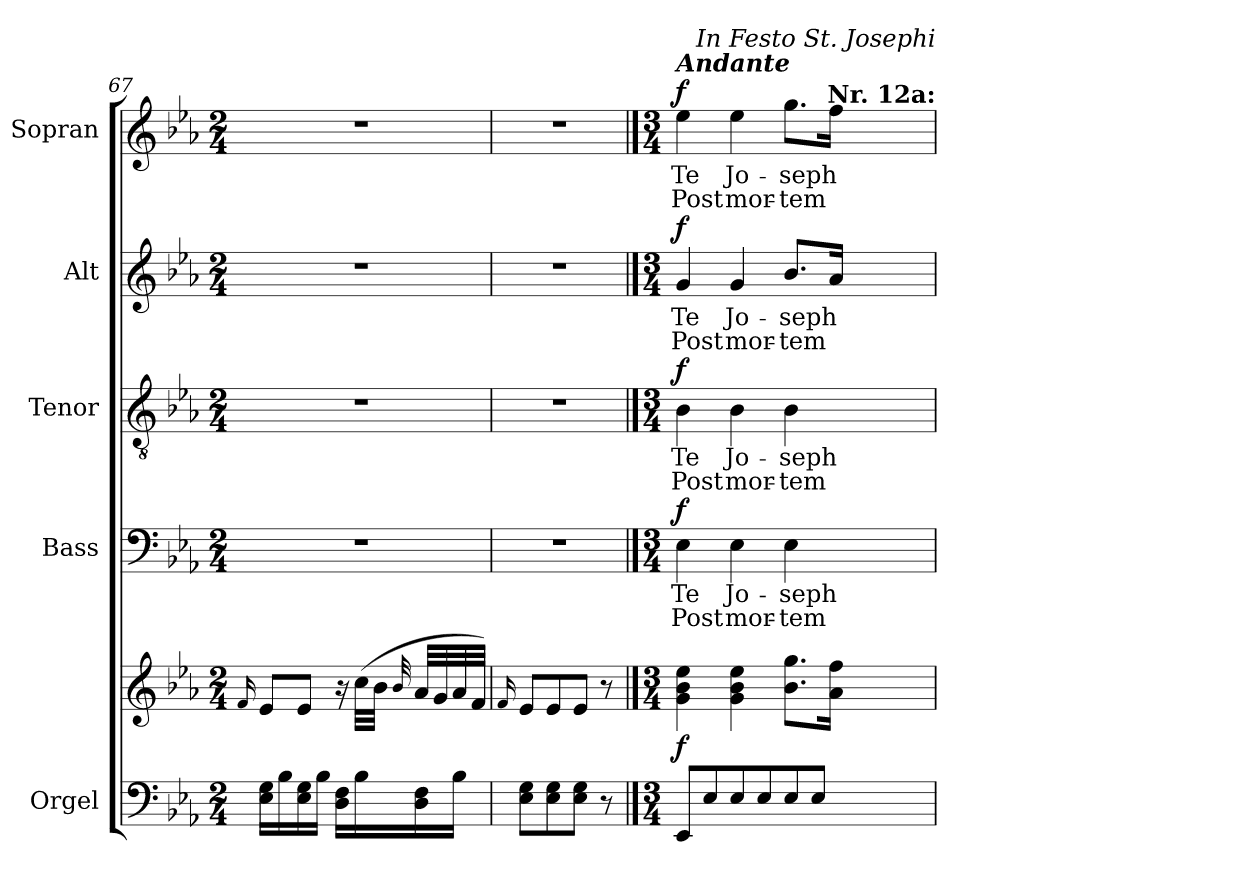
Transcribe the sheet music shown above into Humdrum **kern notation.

**kern	**kern	**dynam	**kern	**text	**text	**dynam	**kern	**text	**text	**dynam	**kern	**text	**text	**dynam	**kern	**text	**text	**dynam
*part5	*part5	*part5	*part4	*part4	*part4	*part4	*part3	*part3	*part3	*part3	*part2	*part2	*part2	*part2	*part1	*part1	*part1	*part1
*staff6	*staff5	*staff5/6	*staff4	*staff4	*staff4	*staff4	*staff3	*staff3	*staff3	*staff3	*staff2	*staff2	*staff2	*staff2	*staff1	*staff1	*staff1	*staff1
*I"Orgel	*	*	*I"Bass	*	*	*	*I"Tenor	*	*	*	*I"Alt	*	*	*	*I"Sopran	*	*	*
*I'Org.	*	*	*I'B.	*	*	*	*I'T.	*	*	*	*I'A.	*	*	*	*I'S.	*	*	*
*clefF4	*clefG2	*	*clefF4	*	*	*	*clefGv2	*	*	*	*clefG2	*	*	*	*clefG2	*	*	*
*k[b-e-a-]	*k[b-e-a-]	*	*k[b-e-a-]	*	*	*	*k[b-e-a-]	*	*	*	*k[b-e-a-]	*	*	*	*k[b-e-a-]	*	*	*
*E-:	*E-:	*	*E-:	*	*	*	*E-:	*	*	*	*E-:	*	*	*	*E-:	*	*	*
*M2/4	*M2/4	*	*M2/4	*	*	*	*M2/4	*	*	*	*M2/4	*	*	*	*M2/4	*	*	*
=67	=67	=67	=67	=67	=67	=67	=67	=67	=67	=67	=67	=67	=67	=67	=67	=67	=67	=67
.	16qqf/	.	.	.	.	.	.	.	.	.	.	.	.	.	.	.	.	.
16E-\ 16G\LL	8e-/L	.	2r	.	.	.	2r	.	.	.	2r	.	.	.	2r	.	.	.
16B-\	.	.	.	.	.	.	.	.	.	.	.	.	.	.	.	.	.	.
16E-\ 16G\	8e-/J	.	.	.	.	.	.	.	.	.	.	.	.	.	.	.	.	.
16B-\JJ	.	.	.	.	.	.	.	.	.	.	.	.	.	.	.	.	.	.
16D\ 16F\LL	16r	.	.	.	.	.	.	.	.	.	.	.	.	.	.	.	.	.
16B-\	(>32cc\LLL	.	.	.	.	.	.	.	.	.	.	.	.	.	.	.	.	.
.	32b-\JJJ	.	.	.	.	.	.	.	.	.	.	.	.	.	.	.	.	.
.	32qqb-/	.	.	.	.	.	.	.	.	.	.	.	.	.	.	.	.	.
16D\ 16F\	32a-/LLL	.	.	.	.	.	.	.	.	.	.	.	.	.	.	.	.	.
.	32g/	.	.	.	.	.	.	.	.	.	.	.	.	.	.	.	.	.
16B-\JJ	32a-/	.	.	.	.	.	.	.	.	.	.	.	.	.	.	.	.	.
.	32f/JJJ)	.	.	.	.	.	.	.	.	.	.	.	.	.	.	.	.	.
=68	=68	=68	=68	=68	=68	=68	=68	=68	=68	=68	=68	=68	=68	=68	=68	=68	=68	=68
.	16qqf/	.	.	.	.	.	.	.	.	.	.	.	.	.	.	.	.	.
8E-\ 8G\L	8e-/L	.	2r	.	.	.	2r	.	.	.	2r	.	.	.	2r	.	.	.
8E-\ 8G\	8e-/	.	.	.	.	.	.	.	.	.	.	.	.	.	.	.	.	.
8E-\ 8G\J	8e-/J	.	.	.	.	.	.	.	.	.	.	.	.	.	.	.	.	.
8r	8r	.	.	.	.	.	.	.	.	.	.	.	.	.	.	.	.	.
!!LO:LB:g=z
==69	==69	==69	==69	==69	==69	==69	==69	==69	==69	==69	==69	==69	==69	==69	==69	==69	==69	==69
*M3/4	*M3/4	*	*M3/4	*	*	*	*M3/4	*	*	*	*M3/4	*	*	*	*M3/4	*	*	*
!	!	!	!	!	!	!	!	!	!	!	!	!	!	!	!LO:TX:a:Bi:t=Andante	!	!	!
!	!	!LO:DY:b	!	!LO:LY:b	!LO:LY:b	!LO:DY:a	!	!LO:LY:b	!LO:LY:b	!LO:DY:a	!	!LO:LY:b	!LO:LY:b	!LO:DY:a	!	!LO:LY:b	!LO:LY:b	!LO:DY:a
8EE-/L	4g\ 4b-\ 4ee-\	f	4E-\	Te	Post	f	4B-\	Te	Post	f	4g/	Te	Post	f	4ee-\	Te	Post	f
8E-/	.	.	.	.	.	.	.	.	.	.	.	.	.	.	.	.	.	.
!	!	!	!	!LO:LY:b	!LO:LY:b	!	!	!LO:LY:b	!LO:LY:b	!	!	!LO:LY:b	!LO:LY:b	!	!	!LO:LY:b	!LO:LY:b	!
8E-/	4g\ 4b-\ 4ee-\	.	4E-\	Jo-	mor-	.	4B-\	Jo-	mor-	.	4g/	Jo-	mor-	.	4ee-\	Jo-	mor-	.
8E-/	.	.	.	.	.	.	.	.	.	.	.	.	.	.	.	.	.	.
!	!	!	!	!LO:LY:b	!LO:LY:b	!	!	!LO:LY:b	!LO:LY:b	!	!	!LO:LY:b	!LO:LY:b	!	!	!LO:LY:b	!LO:LY:b	!
8E-/	8.b-\ 8.gg\L	.	4E-\	-seph	-tem	.	4B-\	-seph	-tem	.	8.b-/L	-seph	-tem	.	8.gg\L	-seph	-tem	.
8E-/J	.	.	.	.	.	.	.	.	.	.	.	.	.	.	.	.	.	.
.	16a-\ 16ff\Jk	.	.	.	.	.	.	.	.	.	16a-/Jk	.	.	.	16ff\Jk	.	.	.
2..ryy	2..ryy	.	2..ryy	.	.	.	2..ryy	.	.	.	2..ryy	.	.	.	2..ryy	.	.	.
!	!	!	!	!	!	!	!	!	!	!	!	!	!	!	!LO:TX:a:B:t=Nr. 12a&colon;	!	!	!
!	!	!	!	!	!	!	!	!	!	!	!	!	!	!	!LO:TX:a:i:t=In Festo St. Josephi	!	!	!
=	=	=	=	=	=	=	=	=	=	=	=	=	=	=	=	=	=	=
*-	*-	*-	*-	*-	*-	*-	*-	*-	*-	*-	*-	*-	*-	*-	*-	*-	*-	*-
